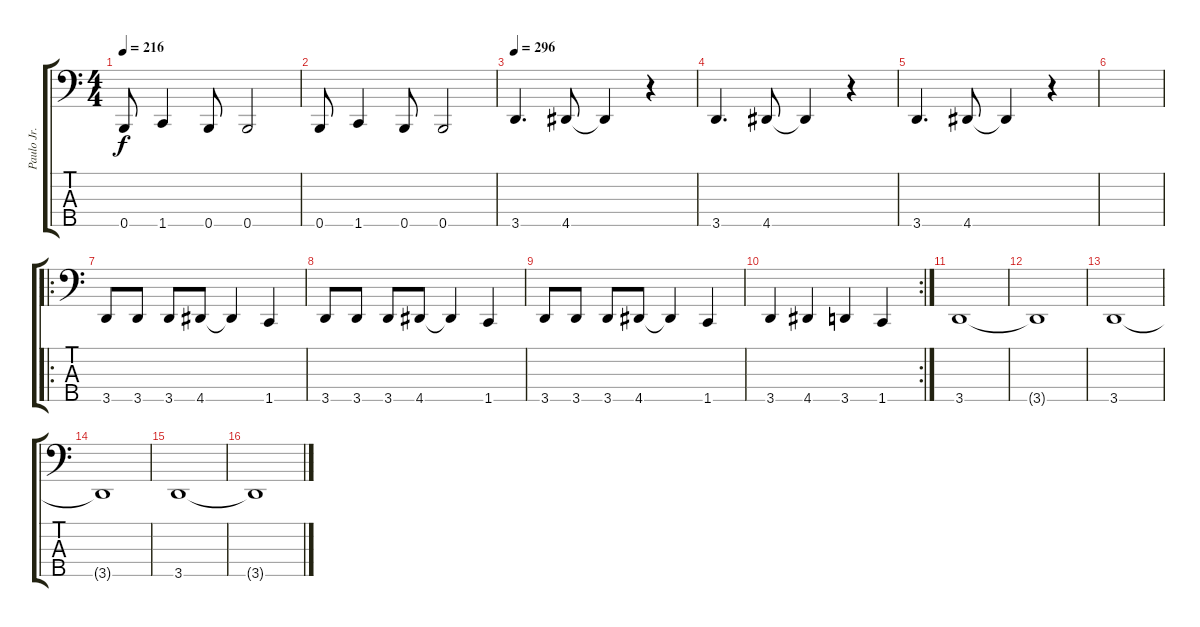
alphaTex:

\track ("Paulo Jr." "Paulo Jr.") {instrument electricbasspick}
\staff {score tabs}
\tuning (G2 D2 A1 E1 B0) {hide}
\ts (4 4)
\tempo 216
\clef f4
\ks c
0.5.8{dy f} 1.5.4 0.5.8 0.5.2 |
0.5.8 1.5.4 0.5.8 0.5.2 |
\tempo 296
3.5.4{d} 4.5.8 4.5{t}.4 r.4 |
3.5.4{d} 4.5.8 4.5{t}.4 r.4 |
3.5.4{d} 4.5.8 4.5{t}.4 r.4 |
|
\ro
3.5.8 3.5.8 3.5.8 4.5.8 4.5{t}.4 1.5.4 |
3.5.8 3.5.8 3.5.8 4.5.8 4.5{t}.4 1.5.4 |
3.5.8 3.5.8 3.5.8 4.5.8 4.5{t}.4 1.5.4 |
\rc 2
3.5.4 4.5.4 3.5.4 1.5.4 |
3.5.1 |
3.5{t}.1 |
3.5.1 |
3.5{t}.1 |
3.5.1 |
3.5{t}.1
